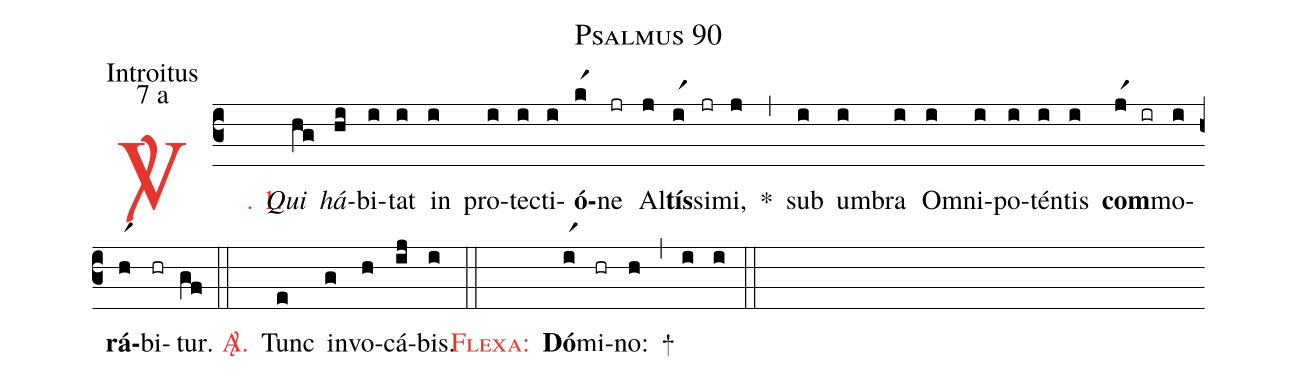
name: Psalmus 90;
office-part: Introitus;
mode: 7;
mode-differentia: a;
%%
(c3)

<c><sp>V/</sp>. 1.</c>() <i>Qui</i>(hg) <i>há</i>(hi)bi(i)tat(i) in(i) pro(i)te(i)cti(i)<b>ó</b>(kr1)ne(jr) Al(j)<b>tís</b>(ir1)si(jr)mi,(j) *(,) sub(i) um(i)bra(i) Om(i)ni(i)po(i)tén(i)tis(i) <b>com</b>(jr1 ir)mo(i)<b>rá</b>(hr1)bi(hr)tur.(gf)

(::)

<nlba><c><sp>A/</sp>.</c>() Tunc</nlba>(e) in(g)vo(h)cá(ij)bis.(i)

(::)

<nlba><c><sc>Flexa</sc>:</c>() <b>Dó</b></nlba>(ir1)mi(hr)no:(h) +(,) (i) (i)

(::)
